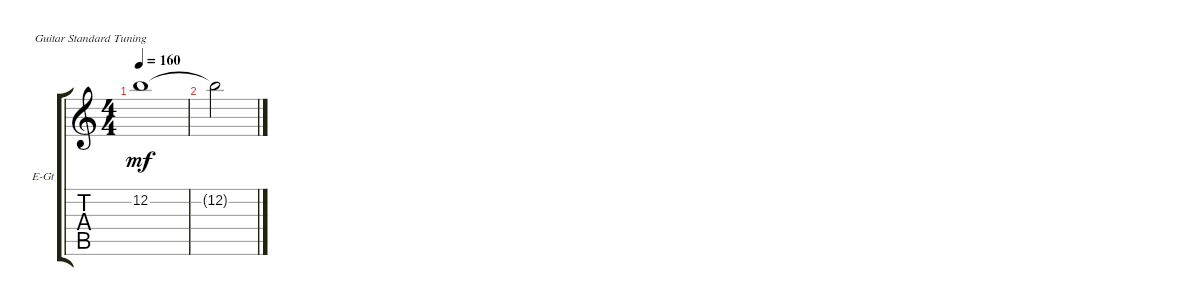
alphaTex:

\defaultSystemsLayout 4
\bracketExtendMode groupsimilarinstruments
\firstSystemTrackNameOrientation horizontal
\otherSystemsTrackNameOrientation horizontal
\track ("Electric Guitar" "E-Gt") {instrument overdrivenguitar}
\staff {score tabs}
\tuning (E4 B3 G3 D3 A2 E2)
\ts (4 4)
\tempo 160
\clef g2
\ks c
12.2.1{dy mf} |
12.2{t}.2
